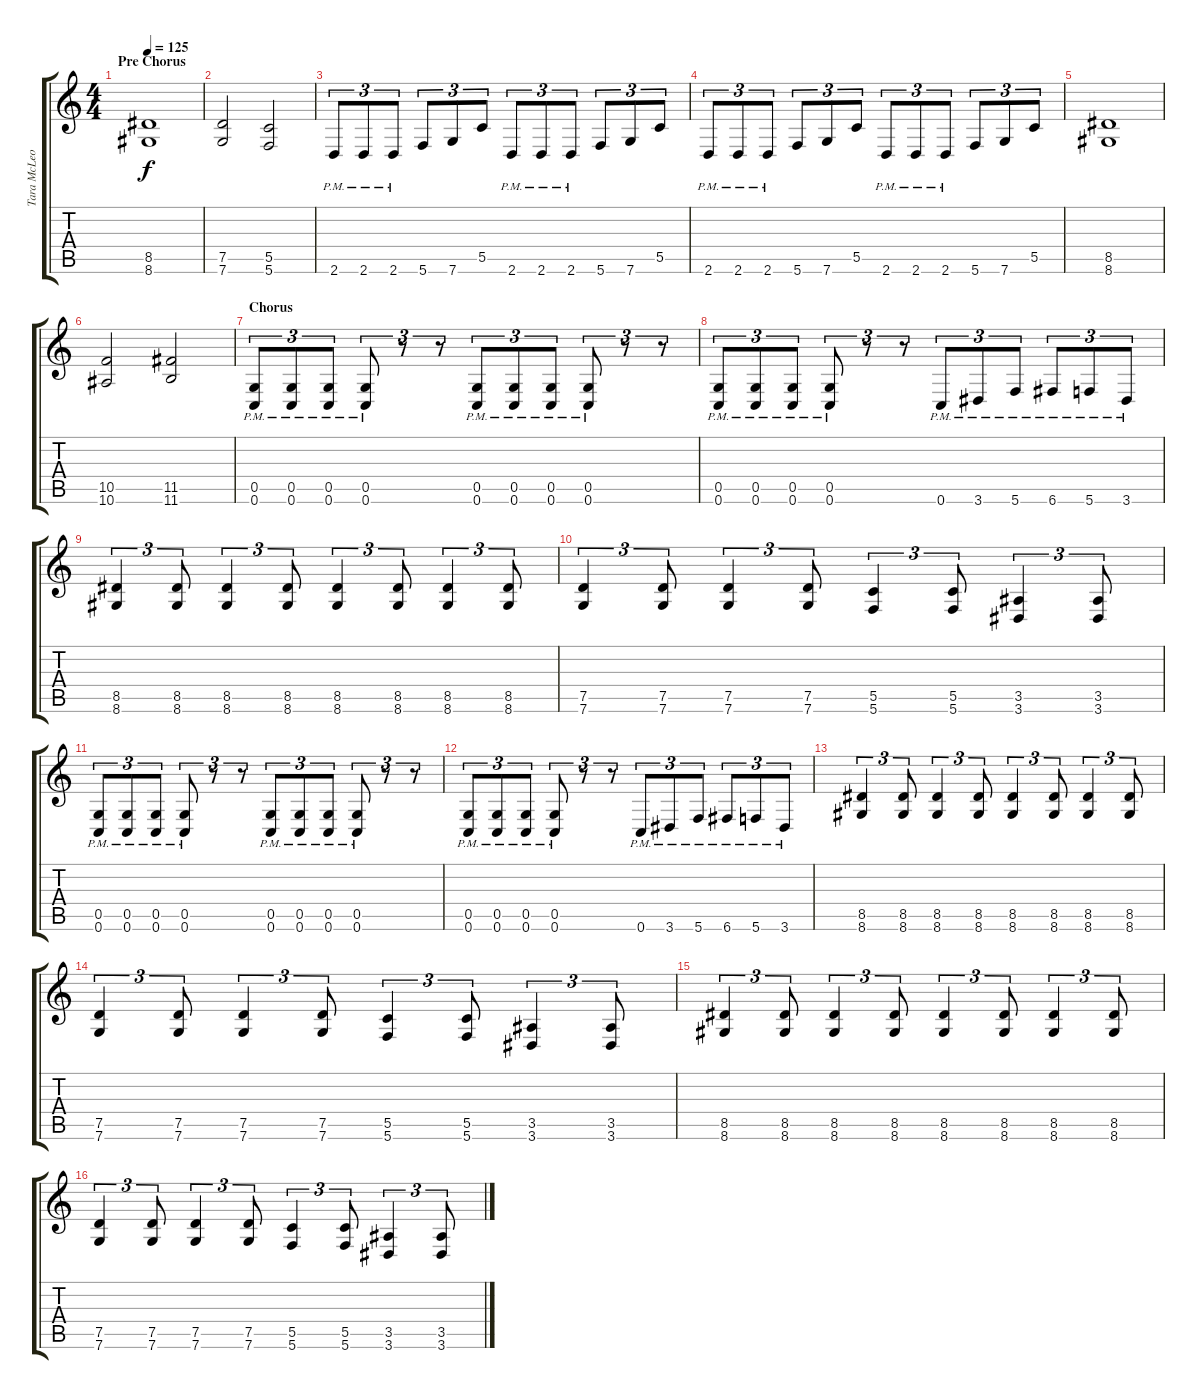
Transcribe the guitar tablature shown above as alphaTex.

\track ("Tara McLeod (Guitar)" "Tara McLeo") {instrument distortionguitar}
\staff {score tabs}
\tuning (D4 A3 F3 C3 G2 C2) {hide}
\ts (4 4)
\section ("" "Pre Chorus")
\tempo 125
\clef g2
\ks c
(8.5 8.6).1{dy f} |
(7.5 7.6).2 (5.5 5.6).2 |
2.6{pm}.8{tu (3 2)} 2.6{pm}.8{tu (3 2)} 2.6{pm}.8{tu (3 2)} 5.6.8{tu (3 2)} 7.6.8{tu (3 2)} 5.5.8{tu (3 2)} 2.6{pm}.8{tu (3 2)} 2.6{pm}.8{tu (3 2)} 2.6{pm}.8{tu (3 2)} 5.6.8{tu (3 2)} 7.6.8{tu (3 2)} 5.5.8{tu (3 2)} |
2.6{pm}.8{tu (3 2)} 2.6{pm}.8{tu (3 2)} 2.6{pm}.8{tu (3 2)} 5.6.8{tu (3 2)} 7.6.8{tu (3 2)} 5.5.8{tu (3 2)} 2.6{pm}.8{tu (3 2)} 2.6{pm}.8{tu (3 2)} 2.6{pm}.8{tu (3 2)} 5.6.8{tu (3 2)} 7.6.8{tu (3 2)} 5.5.8{tu (3 2)} |
(8.5 8.6).1 |
(10.5 10.6).2 (11.5 11.6).2 |
\section ("" "Chorus")
(0.5{pm} 0.6{pm}).8{tu (3 2)} (0.5{pm} 0.6{pm}).8{tu (3 2)} (0.5{pm} 0.6{pm}).8{tu (3 2)} (0.5{pm} 0.6{pm}).8{tu (3 2)} r.8{tu (3 2)} r.8{tu (3 2)} (0.5{pm} 0.6{pm}).8{tu (3 2)} (0.5{pm} 0.6{pm}).8{tu (3 2)} (0.5{pm} 0.6{pm}).8{tu (3 2)} (0.5{pm} 0.6{pm}).8{tu (3 2)} r.8{tu (3 2)} r.8{tu (3 2)} |
(0.5{pm} 0.6{pm}).8{tu (3 2)} (0.5{pm} 0.6{pm}).8{tu (3 2)} (0.5{pm} 0.6{pm}).8{tu (3 2)} (0.5{pm} 0.6{pm}).8{tu (3 2)} r.8{tu (3 2)} r.8{tu (3 2)} 0.6{pm}.8{tu (3 2)} 3.6{pm}.8{tu (3 2)} 5.6{pm}.8{tu (3 2)} 6.6{pm}.8{tu (3 2)} 5.6{pm}.8{tu (3 2)} 3.6{pm}.8{tu (3 2)} |
(8.5 8.6).4{tu (3 2)} (8.5 8.6).8{tu (3 2)} (8.5 8.6).4{tu (3 2)} (8.5 8.6).8{tu (3 2)} (8.5 8.6).4{tu (3 2)} (8.5 8.6).8{tu (3 2)} (8.5 8.6).4{tu (3 2)} (8.5 8.6).8{tu (3 2)} |
(7.5 7.6).4{tu (3 2)} (7.5 7.6).8{tu (3 2)} (7.5 7.6).4{tu (3 2)} (7.5 7.6).8{tu (3 2)} (5.5 5.6).4{tu (3 2)} (5.5 5.6).8{tu (3 2)} (3.5 3.6).4{tu (3 2)} (3.5 3.6).8{tu (3 2)} |
(0.5{pm} 0.6{pm}).8{tu (3 2)} (0.5{pm} 0.6{pm}).8{tu (3 2)} (0.5{pm} 0.6{pm}).8{tu (3 2)} (0.5{pm} 0.6{pm}).8{tu (3 2)} r.8{tu (3 2)} r.8{tu (3 2)} (0.5{pm} 0.6{pm}).8{tu (3 2)} (0.5{pm} 0.6{pm}).8{tu (3 2)} (0.5{pm} 0.6{pm}).8{tu (3 2)} (0.5{pm} 0.6{pm}).8{tu (3 2)} r.8{tu (3 2)} r.8{tu (3 2)} |
(0.5{pm} 0.6{pm}).8{tu (3 2)} (0.5{pm} 0.6{pm}).8{tu (3 2)} (0.5{pm} 0.6{pm}).8{tu (3 2)} (0.5{pm} 0.6{pm}).8{tu (3 2)} r.8{tu (3 2)} r.8{tu (3 2)} 0.6{pm}.8{tu (3 2)} 3.6{pm}.8{tu (3 2)} 5.6{pm}.8{tu (3 2)} 6.6{pm}.8{tu (3 2)} 5.6{pm}.8{tu (3 2)} 3.6{pm}.8{tu (3 2)} |
(8.5 8.6).4{tu (3 2)} (8.5 8.6).8{tu (3 2)} (8.5 8.6).4{tu (3 2)} (8.5 8.6).8{tu (3 2)} (8.5 8.6).4{tu (3 2)} (8.5 8.6).8{tu (3 2)} (8.5 8.6).4{tu (3 2)} (8.5 8.6).8{tu (3 2)} |
(7.5 7.6).4{tu (3 2)} (7.5 7.6).8{tu (3 2)} (7.5 7.6).4{tu (3 2)} (7.5 7.6).8{tu (3 2)} (5.5 5.6).4{tu (3 2)} (5.5 5.6).8{tu (3 2)} (3.5 3.6).4{tu (3 2)} (3.5 3.6).8{tu (3 2)} |
(8.5 8.6).4{tu (3 2)} (8.5 8.6).8{tu (3 2)} (8.5 8.6).4{tu (3 2)} (8.5 8.6).8{tu (3 2)} (8.5 8.6).4{tu (3 2)} (8.5 8.6).8{tu (3 2)} (8.5 8.6).4{tu (3 2)} (8.5 8.6).8{tu (3 2)} |
(7.5 7.6).4{tu (3 2)} (7.5 7.6).8{tu (3 2)} (7.5 7.6).4{tu (3 2)} (7.5 7.6).8{tu (3 2)} (5.5 5.6).4{tu (3 2)} (5.5 5.6).8{tu (3 2)} (3.5 3.6).4{tu (3 2)} (3.5 3.6).8{tu (3 2)}
